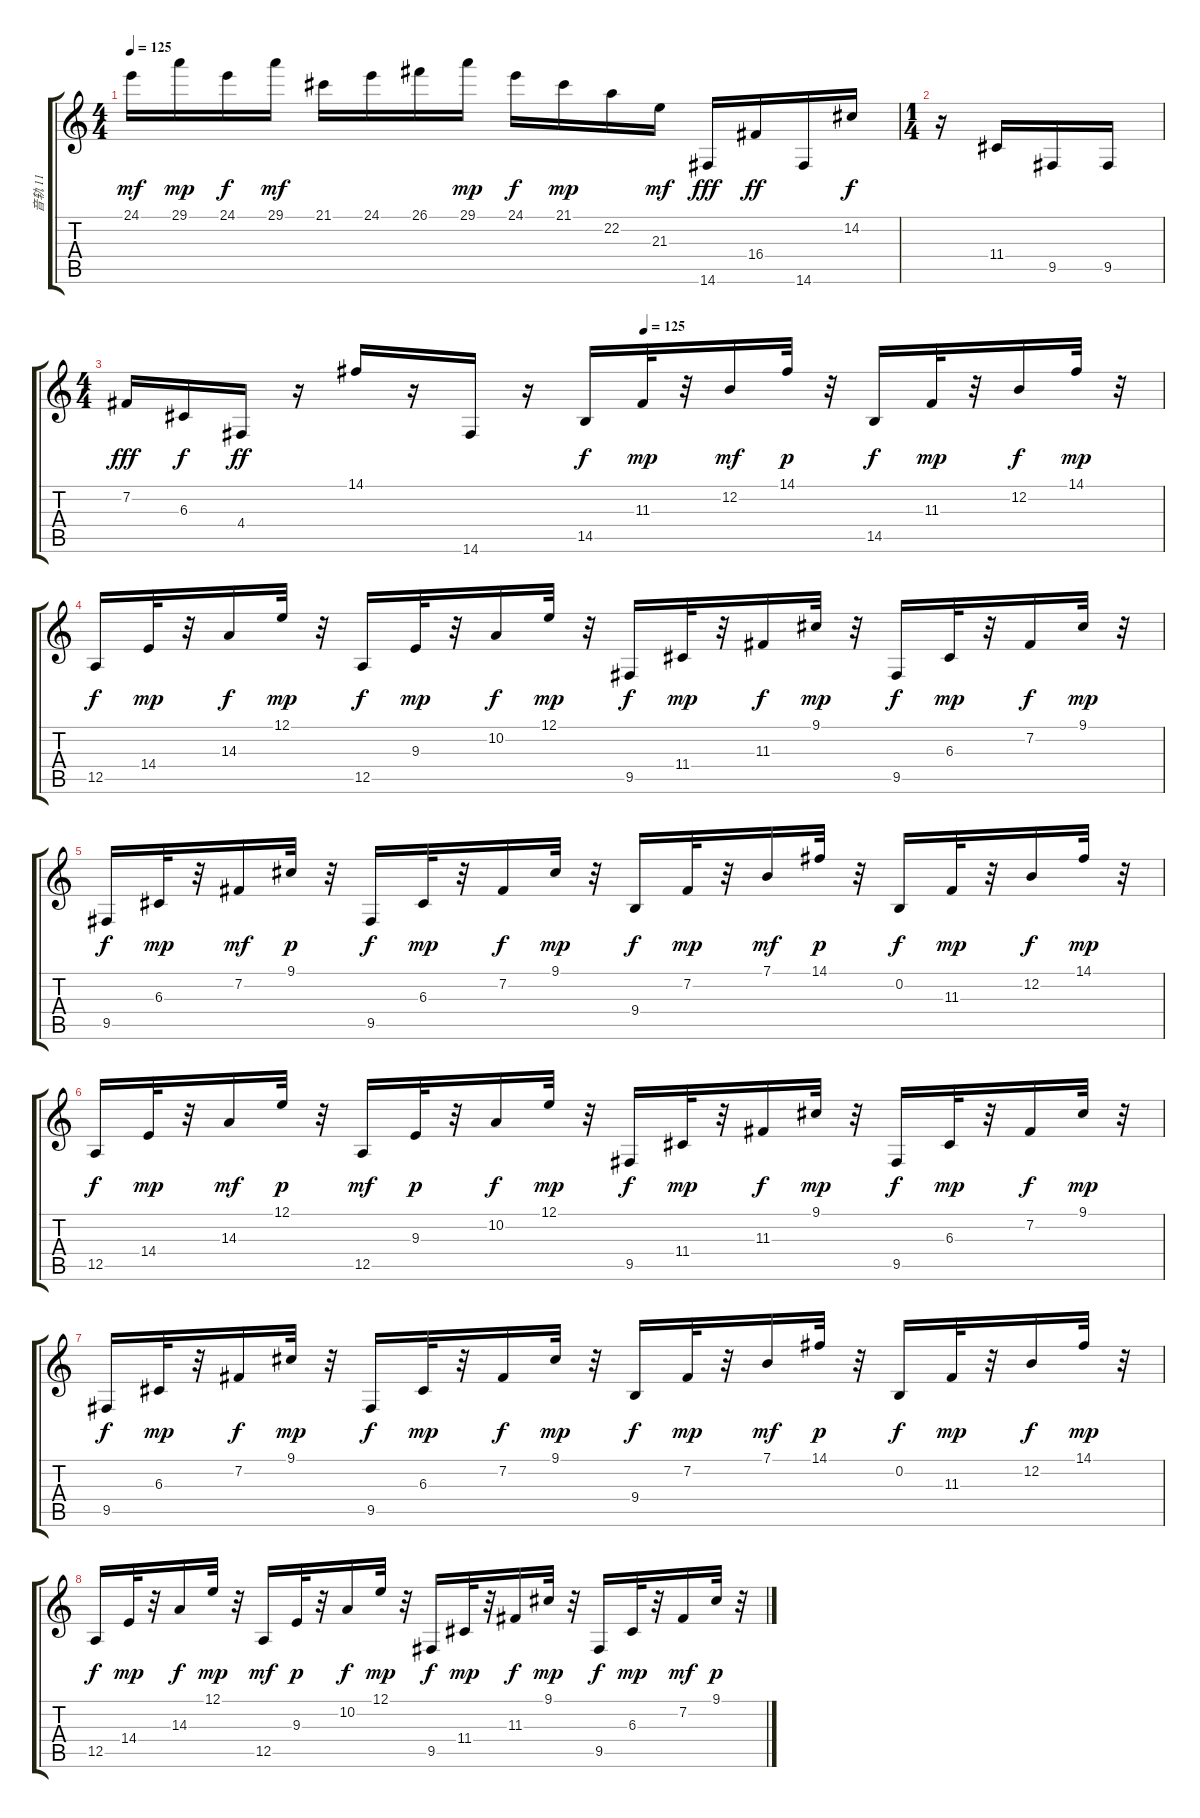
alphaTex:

\track ("音轨 11" "音轨 11") {instrument lead8bassandlead}
\staff {score tabs}
\tuning (E4 B3 G3 D3 A2 E2) {hide}
\ts (4 4)
\tempo 125
\clef g2
\ks c
24.1.16{dy mf} 29.1.16{dy mp} 24.1.16{dy f} 29.1.16{dy mf} 21.1.16 24.1.16 26.1.16 29.1.16{dy mp} 24.1.16{dy f} 21.1.16{dy mp} 22.2.16 21.3.16{dy mf} 14.6.16{dy fff} 16.4.16{dy ff} 14.6.16 14.2.16{dy f} |
\ts (1 4)
r.16 11.4.16 9.5.16 9.5.16 |
\ts (4 4)
\tempo (125 0.5)
7.2.16{dy fff} 6.3.16{dy f} 4.4.16{dy ff} r.16 14.1.16 r.16 14.6.16 r.16 14.5.16{dy f} 11.3.32{dy mp} r.32 12.2.16{dy mf} 14.1.32{dy p} r.32 14.5.16{dy f} 11.3.32{dy mp} r.32 12.2.16{dy f} 14.1.32{dy mp} r.32 |
12.5.16{dy f} 14.4.32{dy mp} r.32 14.3.16{dy f} 12.1.32{dy mp} r.32 12.5.16{dy f} 9.3.32{dy mp} r.32 10.2.16{dy f} 12.1.32{dy mp} r.32 9.5.16{dy f} 11.4.32{dy mp} r.32 11.3.16{dy f} 9.1.32{dy mp} r.32 9.5.16{dy f} 6.3.32{dy mp} r.32 7.2.16{dy f} 9.1.32{dy mp} r.32 |
9.5.16{dy f} 6.3.32{dy mp} r.32 7.2.16{dy mf} 9.1.32{dy p} r.32 9.5.16{dy f} 6.3.32{dy mp} r.32 7.2.16{dy f} 9.1.32{dy mp} r.32 9.4.16{dy f} 7.2.32{dy mp} r.32 7.1.16{dy mf} 14.1.32{dy p} r.32 0.2.16{dy f} 11.3.32{dy mp} r.32 12.2.16{dy f} 14.1.32{dy mp} r.32 |
12.5.16{dy f} 14.4.32{dy mp} r.32 14.3.16{dy mf} 12.1.32{dy p} r.32 12.5.16{dy mf} 9.3.32{dy p} r.32 10.2.16{dy f} 12.1.32{dy mp} r.32 9.5.16{dy f} 11.4.32{dy mp} r.32 11.3.16{dy f} 9.1.32{dy mp} r.32 9.5.16{dy f} 6.3.32{dy mp} r.32 7.2.16{dy f} 9.1.32{dy mp} r.32 |
9.5.16{dy f} 6.3.32{dy mp} r.32 7.2.16{dy f} 9.1.32{dy mp} r.32 9.5.16{dy f} 6.3.32{dy mp} r.32 7.2.16{dy f} 9.1.32{dy mp} r.32 9.4.16{dy f} 7.2.32{dy mp} r.32 7.1.16{dy mf} 14.1.32{dy p} r.32 0.2.16{dy f} 11.3.32{dy mp} r.32 12.2.16{dy f} 14.1.32{dy mp} r.32 |
12.5.16{dy f} 14.4.32{dy mp} r.32 14.3.16{dy f} 12.1.32{dy mp} r.32 12.5.16{dy mf} 9.3.32{dy p} r.32 10.2.16{dy f} 12.1.32{dy mp} r.32 9.5.16{dy f} 11.4.32{dy mp} r.32 11.3.16{dy f} 9.1.32{dy mp} r.32 9.5.16{dy f} 6.3.32{dy mp} r.32 7.2.16{dy mf} 9.1.32{dy p} r.32
